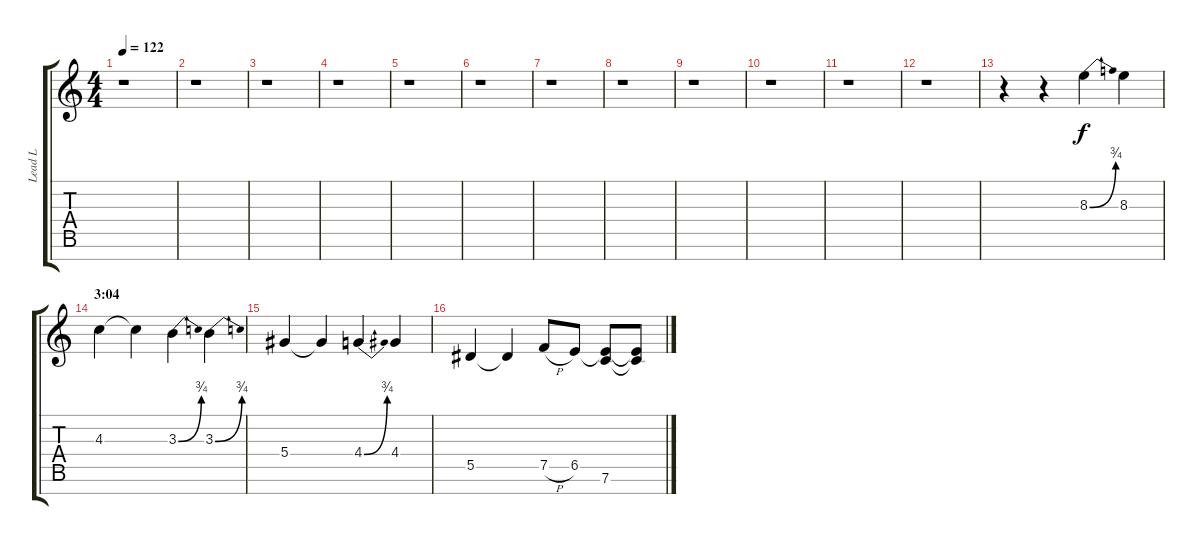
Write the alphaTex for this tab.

\track ("Lead L" "Lead L") {instrument distortionguitar}
\staff {score tabs}
\tuning (F4 C4 Ab3 Eb3 Bb2 F2 C2) {hide}
\ts (4 4)
\tempo 122
\clef g2
\ks c
r.1{dy f} |
r.1 |
r.1 |
r.1 |
r.1 |
r.1 |
r.1 |
r.1 |
r.1 |
r.1 |
r.1 |
r.1 |
r.4 r.4 8.3{be (bend 0 0 60 3)}.4 8.3.4 |
\section ("" "3:04")
4.3.4 4.3{t}.4 3.3{be (bend 0 0 60 3)}.4 3.3{be (bend 0 0 60 3)}.4 |
5.4.4 5.4{t}.4 4.4{be (bend 0 0 60 3)}.4 4.4.4 |
5.5.4 5.5{t}.4 7.5{h}.8 6.5.8 (6.5{t} 7.6).8 (6.5{t} 7.6{t}).8
